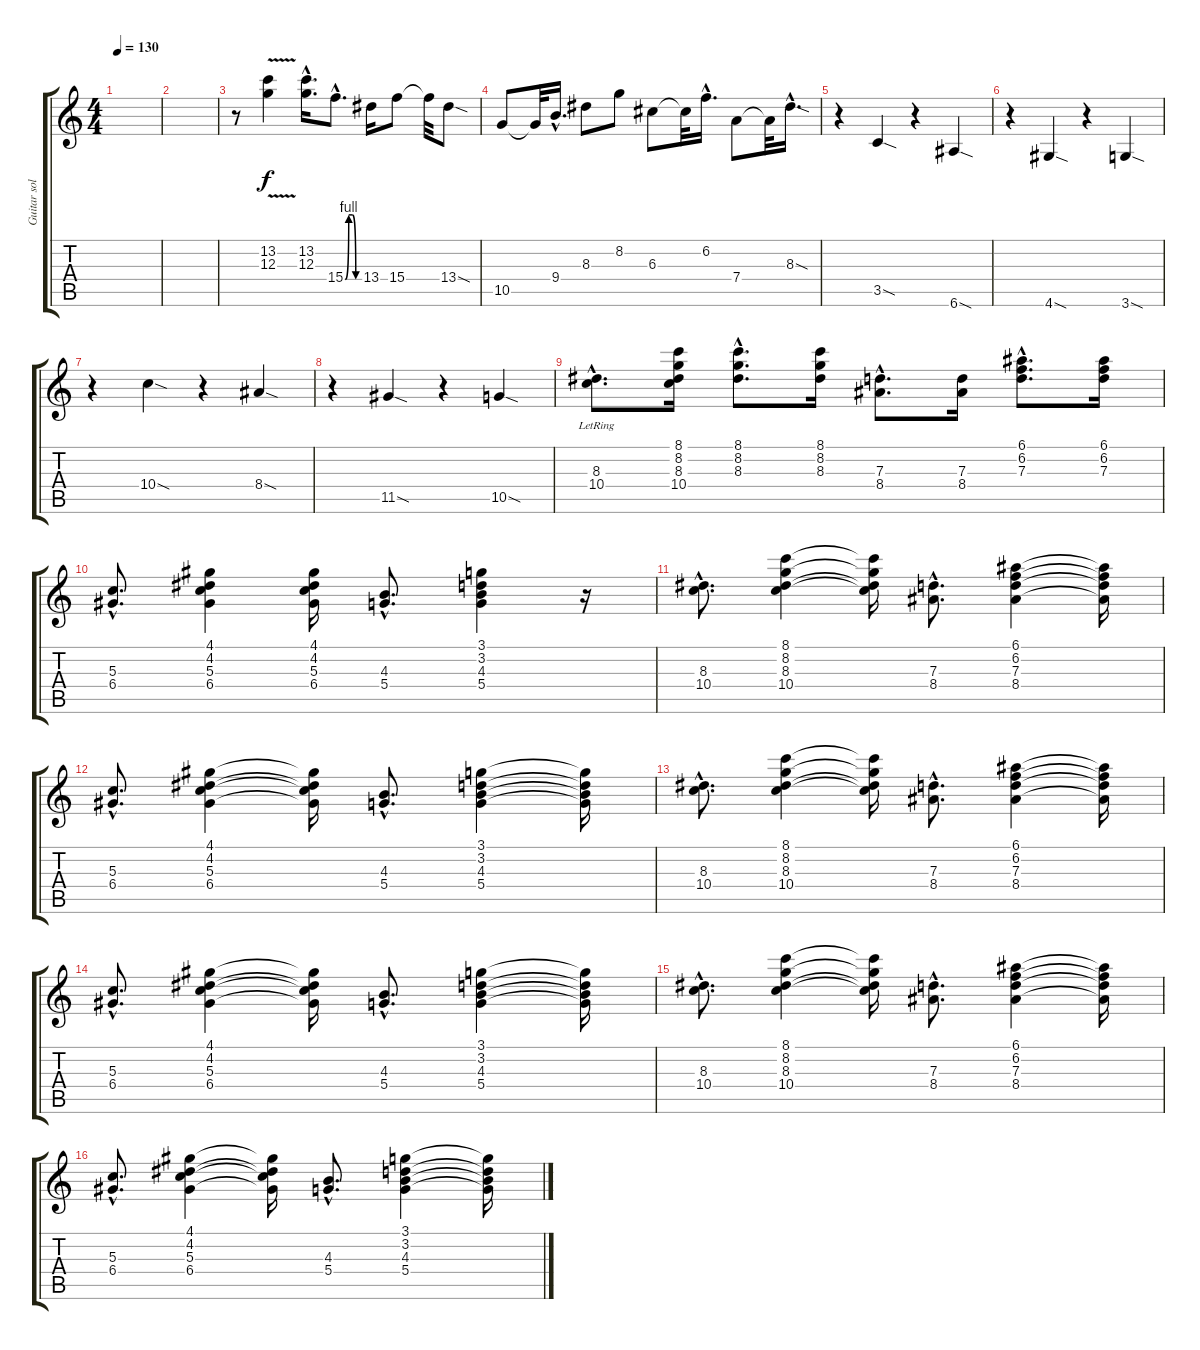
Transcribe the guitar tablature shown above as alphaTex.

\track ("Guitar solo" "Guitar sol") {instrument overdrivenguitar}
\staff {score tabs}
\tuning (E4 B3 G3 D3 A2 E2) {hide}
\ts (4 4)
\tempo 130
\clef g2
\ks c
|
|
r.8 (13.2 12.3{v}).4 (13.2{hac} 12.3{hac}).16{d} 15.4{be (custom 0 0 15 4 30 4 45 0 60 0) hac}.8{d} 13.4.16 15.4.8 15.4{t}.32 13.4{sod}.8 |
10.5.8 10.5{t}.32 9.4{hac}.16{d} 8.3.8 8.2.8 6.3.8 6.3{t}.32 6.2{hac}.16{d} 7.4.8 7.4{t}.32 8.3{sod hac}.16{d} |
r.4 3.5{sod}.4 r.4 6.6{sod}.4 |
r.4 4.6{sod}.4 r.4 3.6{sod}.4 |
r.4 10.4{sod}.4 r.4 8.4{sod}.4 |
r.4 11.5{sod}.4 r.4 10.5{sod}.4 |
(8.3{hac lr} 10.4{hac}).8{d volume 10} (8.1 8.2 8.3 10.4).16 (8.1{hac} 8.2{hac} 8.3{hac}).8{d} (8.1 8.2 8.3).16 (7.3 8.4{hac}).8{d} (7.3 8.4).16 (6.1{hac} 6.2{hac} 7.3{hac}).8{d} (6.1 6.2 7.3).16 |
(5.3{hac} 6.4{hac}).8{d} (4.1 4.2 5.3 6.4).4 (4.1 4.2 5.3 6.4).16 (4.3{hac} 5.4{hac}).8{d} (3.1 3.2 4.3 5.4).4 r.16 |
(8.3{hac} 10.4{hac}).8{d} (8.1 8.2 8.3 10.4).4 (8.1{t} 8.2{t} 8.3{t} 10.4{t}).16 (7.3{hac} 8.4{hac}).8{d} (6.1 6.2 7.3 8.4).4 (6.1{t} 6.2{t} 7.3{t} 8.4{t}).16 |
(5.3{hac} 6.4{hac}).8{d} (4.1 4.2 5.3 6.4).4 (4.1{t} 4.2{t} 5.3{t} 6.4{t}).16 (4.3{hac} 5.4{hac}).8{d} (3.1 3.2 4.3 5.4).4 (3.1{t} 3.2{t} 4.3{t} 5.4{t}).16 |
(8.3{hac} 10.4{hac}).8{d} (8.1 8.2 8.3 10.4).4 (8.1{t} 8.2{t} 8.3{t} 10.4{t}).16 (7.3{hac} 8.4{hac}).8{d} (6.1 6.2 7.3 8.4).4 (6.1{t} 6.2{t} 7.3{t} 8.4{t}).16 |
(5.3{hac} 6.4{hac}).8{d} (4.1 4.2 5.3 6.4).4 (4.1{t} 4.2{t} 5.3{t} 6.4{t}).16 (4.3{hac} 5.4{hac}).8{d} (3.1 3.2 4.3 5.4).4 (3.1{t} 3.2{t} 4.3{t} 5.4{t}).16 |
(8.3{hac} 10.4{hac}).8{d} (8.1 8.2 8.3 10.4).4 (8.1{t} 8.2{t} 8.3{t} 10.4{t}).16 (7.3{hac} 8.4{hac}).8{d} (6.1 6.2 7.3 8.4).4 (6.1{t} 6.2{t} 7.3{t} 8.4{t}).16 |
(5.3{hac} 6.4{hac}).8{d} (4.1 4.2 5.3 6.4).4 (4.1{t} 4.2{t} 5.3{t} 6.4{t}).16 (4.3{hac} 5.4{hac}).8{d} (3.1 3.2 4.3 5.4).4 (3.1{t} 3.2{t} 4.3{t} 5.4{t}).16
